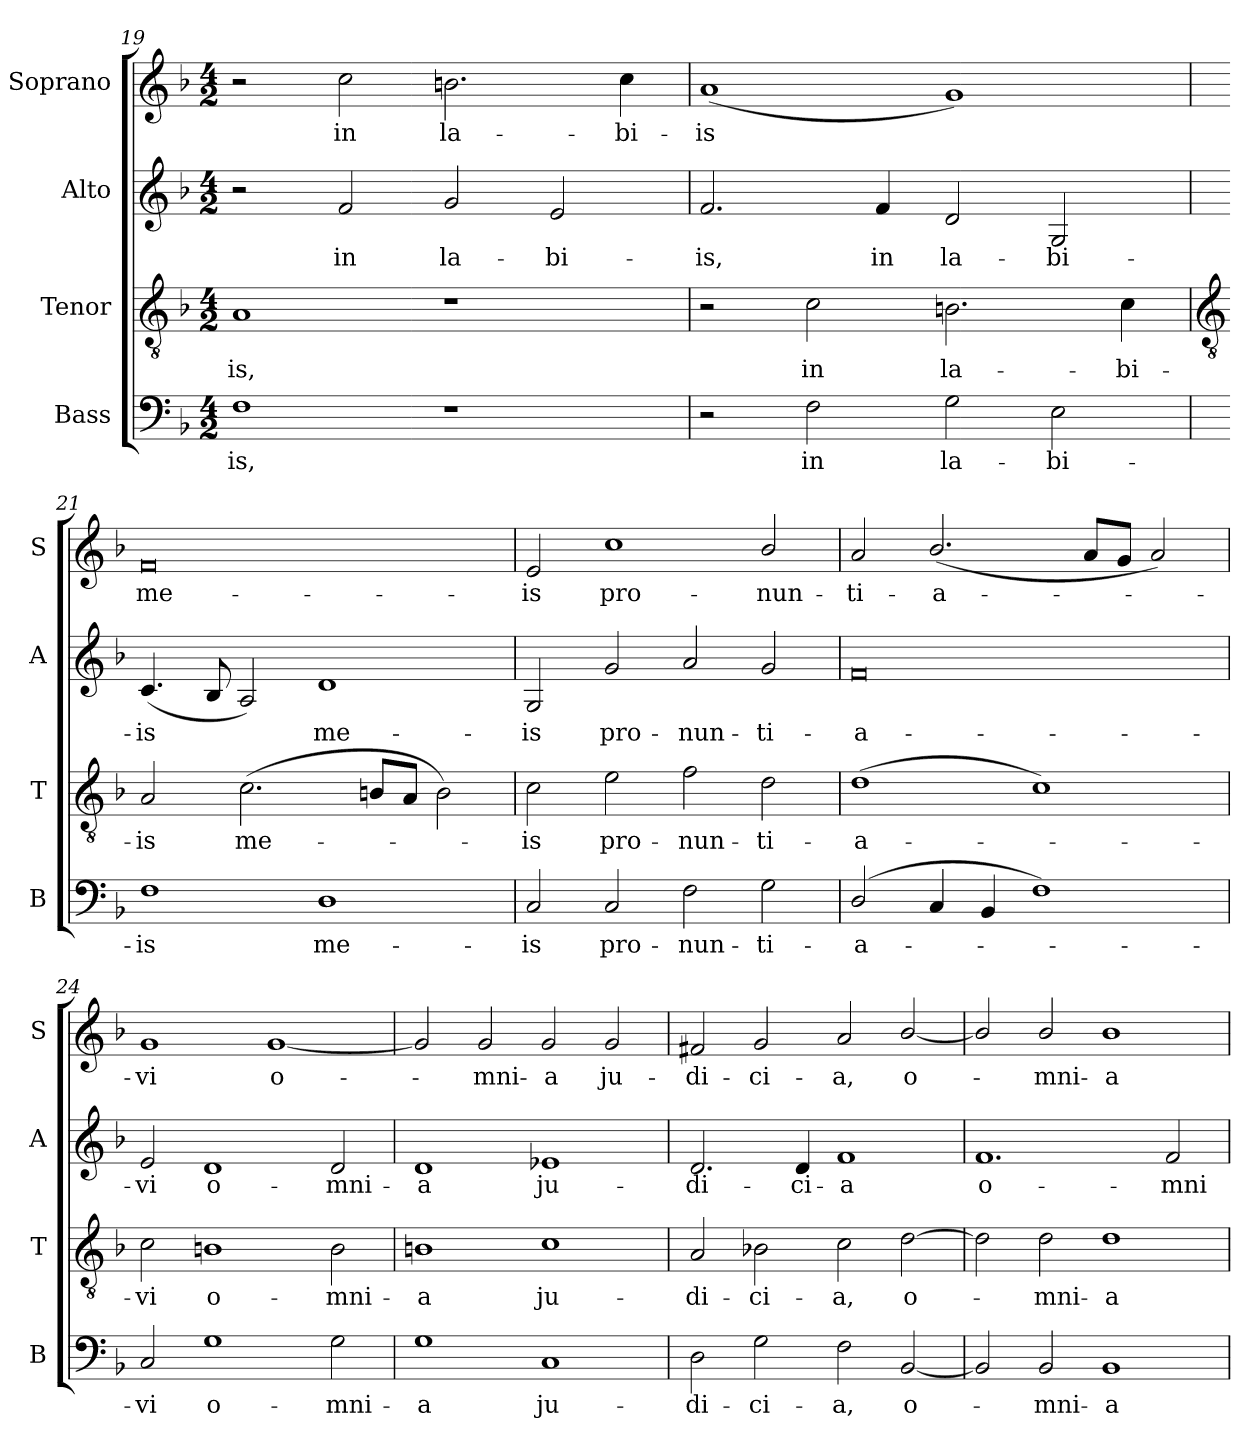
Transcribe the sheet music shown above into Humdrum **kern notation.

**kern	**text	**kern	**text	**kern	**text	**kern	**text
*part4	*part4	*part3	*part3	*part2	*part2	*part1	*part1
*staff4	*staff4	*staff3	*staff3	*staff2	*staff2	*staff1	*staff1
*I"Bass	*	*I"Tenor	*	*I"Alto	*	*I"Soprano	*
*I'B	*	*I'T	*	*I'A	*	*I'S	*
*clefF4	*	*clefGv2	*	*clefG2	*	*clefG2	*
*k[b-]	*	*k[b-]	*	*k[b-]	*	*k[b-]	*
*F:	*	*F:	*	*F:	*	*F:	*
*M4/2	*	*M4/2	*	*M4/2	*	*M4/2	*
=19	=19	=19	=19	=19	=19	=19	=19
!	!LO:LY:b	!	!LO:LY:b	!	!	!	!
1F	-is,	1A	-is,	2r	.	2r	.
!	!	!	!	!	!LO:LY:b	!	!LO:LY:b
.	.	.	.	2f	in	2cc	in
!	!	!	!	!	!LO:LY:b	!	!LO:LY:b
1r	.	1r	.	2g	la-	2.bn	la-
!	!	!	!	!	!LO:LY:b	!	!
.	.	.	.	2e	-bi-	.	.
!	!	!	!	!	!	!	!LO:LY:b
.	.	.	.	.	.	4cc	-bi-
=20	=20	=20	=20	=20	=20	=20	=20
!	!	!	!	!	!LO:LY:b	!	!LO:LY:b
2r	.	2r	.	2.f	-is,	(<1a	-is
!	!LO:LY:b	!	!LO:LY:b	!	!	!	!
2F	in	2c	in	.	.	.	.
!	!	!	!	!	!LO:LY:b	!	!
.	.	.	.	4f	in	.	.
!	!LO:LY:b	!	!LO:LY:b	!	!LO:LY:b	!	!
2G	la-	2.Bn	la-	2d	la-	1g)	.
!	!LO:LY:b	!	!	!	!LO:LY:b	!	!
2E	-bi-	.	.	2G	-bi-	.	.
!	!	!	!LO:LY:b	!	!	!	!
.	.	4c	-bi-	.	.	.	.
!!LO:LB:g=z
=21	=21	=21	=21	=21	=21	=21	=21
*	*	*clefGv2	*	*	*	*	*
!	!LO:LY:b	!	!LO:LY:b	!	!LO:LY:b	!	!LO:LY:b
1F	-is	2A	-is	(<4.c	-is	0f	me-
.	.	.	.	8B-	.	.	.
!	!	!	!LO:LY:b	!	!	!	!
.	.	(<2.c	me-	2A)	.	.	.
!	!LO:LY:b	!	!	!	!LO:LY:b	!	!
1D	me-	.	.	1d	me-	.	.
.	.	8BnL	.	.	.	.	.
.	.	8AJ	.	.	.	.	.
.	.	2B\)	.	.	.	.	.
=22	=22	=22	=22	=22	=22	=22	=22
!	!LO:LY:b	!	!LO:LY:b	!	!LO:LY:b	!	!LO:LY:b
2C	-is	2c	is	2G	-is	2e	-is
!	!LO:LY:b	!	!LO:LY:b	!	!LO:LY:b	!	!LO:LY:b
2C	pro-	2e	pro-	2g	pro-	1cc	pro-
!	!LO:LY:b	!	!LO:LY:b	!	!LO:LY:b	!	!
2F	-nun-	2f	-nun-	2a	-nun-	.	.
!	!LO:LY:b	!	!LO:LY:b	!	!LO:LY:b	!	!LO:LY:b
2G	-ti-	2d	-ti-	2g	-ti-	2b-/	-nun-
=23	=23	=23	=23	=23	=23	=23	=23
!	!LO:LY:b	!	!LO:LY:b	!	!LO:LY:b	!	!LO:LY:b
(<2D/	-a-	(>1d	-a-	0f	-a-	2a	-ti-
!	!	!	!	!	!	!	!LO:LY:b
4C	.	.	.	.	.	(<2.b-/	-a-
4BB-	.	.	.	.	.	.	.
1F)	.	1c)	.	.	.	.	.
.	.	.	.	.	.	8aL	.
.	.	.	.	.	.	8gJ	.
.	.	.	.	.	.	2a)	.
=24	=24	=24	=24	=24	=24	=24	=24
!	!LO:LY:b	!	!LO:LY:b	!	!LO:LY:b	!	!LO:LY:b
2C	vi	2c	vi	2e	-vi	1g	vi
!	!LO:LY:b	!	!LO:LY:b	!	!LO:LY:b	!	!
1G	o-	1Bn	o-	1d	o-	.	.
!	!	!	!	!	!	!	!LO:LY:b
.	.	.	.	.	.	[1g	o-
!	!LO:LY:b	!	!LO:LY:b	!	!LO:LY:b	!	!
2G	-mni-	2B	-mni-	2d	-mni-	.	.
=25	=25	=25	=25	=25	=25	=25	=25
!	!LO:LY:b	!	!LO:LY:b	!	!LO:LY:b	!	!
1G	-a	1Bn	-a	1d	-a	2g]	.
!	!	!	!	!	!	!	!LO:LY:b
.	.	.	.	.	.	2g	mni-
!	!LO:LY:b	!	!LO:LY:b	!	!LO:LY:b	!	!LO:LY:b
1C	ju-	1c	ju-	1e-X	ju-	2g	-a
!	!	!	!	!	!	!	!LO:LY:b
.	.	.	.	.	.	2g	ju-
=26	=26	=26	=26	=26	=26	=26	=26
!	!LO:LY:b	!	!LO:LY:b	!	!LO:LY:b	!	!LO:LY:b
2D	-di-	2A	-di-	2.d	-di-	2f#X	-di-
!	!LO:LY:b	!	!LO:LY:b	!	!	!	!LO:LY:b
2G	-ci-	2B-X	-ci-	.	.	2g	-ci-
!	!	!	!	!	!LO:LY:b	!	!
.	.	.	.	4d	-ci-	.	.
!	!LO:LY:b	!	!LO:LY:b	!	!LO:LY:b	!	!LO:LY:b
2F	-a,	2c	-a,	1f	-a	2a	-a,
!	!LO:LY:b	!	!LO:LY:b	!	!	!	!LO:LY:b
[2BB-	o-	[2d	o-	.	.	[2b-/	o-
=27	=27	=27	=27	=27	=27	=27	=27
!	!	!	!	!	!LO:LY:b	!	!
2BB-]	.	2d]	.	1.f	o-	2b-/]	.
!	!LO:LY:b	!	!LO:LY:b	!	!	!	!LO:LY:b
2BB-	mni-	2d	mni-	.	.	2b-/	mni-
!	!LO:LY:b	!	!LO:LY:b	!	!	!	!LO:LY:b
1BB-	-a	1d	-a	.	.	1b-/	-a
!	!	!	!	!	!LO:LY:b	!	!
.	.	.	.	2f	-mni-	.	.
=	=	=	=	=	=	=	=
*-	*-	*-	*-	*-	*-	*-	*-
